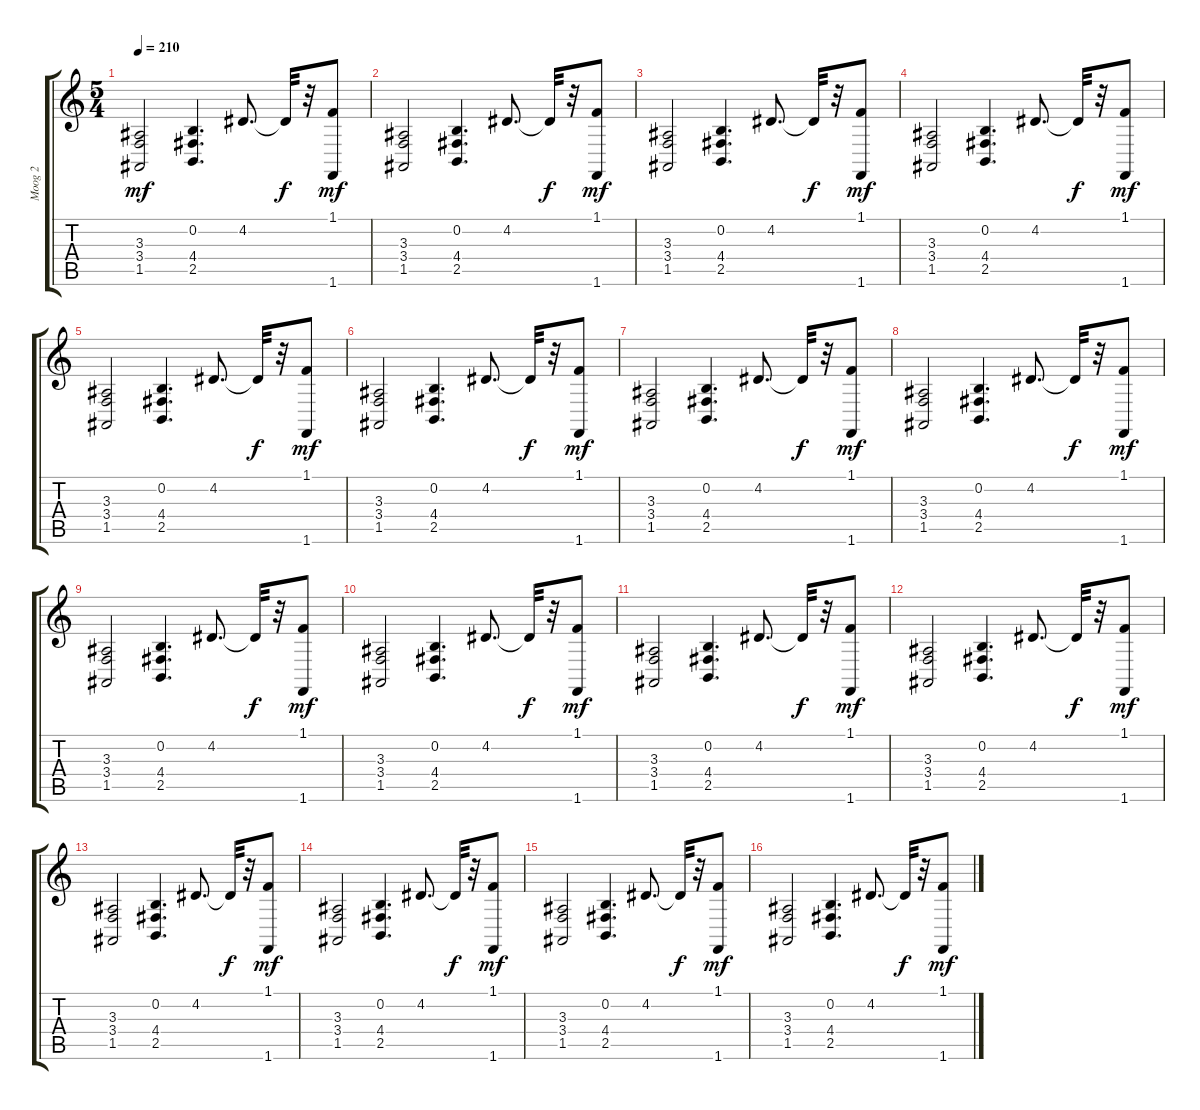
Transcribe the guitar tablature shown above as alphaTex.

\track ("Moog 2" "Moog 2") {instrument lead2sawtooth}
\staff {score tabs}
\tuning (E4 B3 G3 D3 A2 E2) {hide}
\ts (5 4)
\tempo 210
\clef g2
\ks c
(3.3 3.4 1.5).2{dy mf} (0.2 4.4 2.5).4{d} 4.2.8{d} 4.2{t}.32{dy f} r.32 (1.1 1.6).8{dy mf} |
(3.3 3.4 1.5).2 (0.2 4.4 2.5).4{d} 4.2.8{d} 4.2{t}.32{dy f} r.32 (1.1 1.6).8{dy mf} |
(3.3 3.4 1.5).2 (0.2 4.4 2.5).4{d} 4.2.8{d} 4.2{t}.32{dy f} r.32 (1.1 1.6).8{dy mf} |
(3.3 3.4 1.5).2 (0.2 4.4 2.5).4{d} 4.2.8{d} 4.2{t}.32{dy f} r.32 (1.1 1.6).8{dy mf} |
(3.3 3.4 1.5).2 (0.2 4.4 2.5).4{d} 4.2.8{d} 4.2{t}.32{dy f} r.32 (1.1 1.6).8{dy mf} |
(3.3 3.4 1.5).2 (0.2 4.4 2.5).4{d} 4.2.8{d} 4.2{t}.32{dy f} r.32 (1.1 1.6).8{dy mf} |
(3.3 3.4 1.5).2 (0.2 4.4 2.5).4{d} 4.2.8{d} 4.2{t}.32{dy f} r.32 (1.1 1.6).8{dy mf} |
(3.3 3.4 1.5).2 (0.2 4.4 2.5).4{d} 4.2.8{d} 4.2{t}.32{dy f} r.32 (1.1 1.6).8{dy mf} |
(3.3 3.4 1.5).2 (0.2 4.4 2.5).4{d} 4.2.8{d} 4.2{t}.32{dy f} r.32 (1.1 1.6).8{dy mf} |
(3.3 3.4 1.5).2 (0.2 4.4 2.5).4{d} 4.2.8{d} 4.2{t}.32{dy f} r.32 (1.1 1.6).8{dy mf} |
(3.3 3.4 1.5).2 (0.2 4.4 2.5).4{d} 4.2.8{d} 4.2{t}.32{dy f} r.32 (1.1 1.6).8{dy mf} |
(3.3 3.4 1.5).2 (0.2 4.4 2.5).4{d} 4.2.8{d} 4.2{t}.32{dy f} r.32 (1.1 1.6).8{dy mf} |
(3.3 3.4 1.5).2 (0.2 4.4 2.5).4{d} 4.2.8{d} 4.2{t}.32{dy f} r.32 (1.1 1.6).8{dy mf} |
(3.3 3.4 1.5).2 (0.2 4.4 2.5).4{d} 4.2.8{d} 4.2{t}.32{dy f} r.32 (1.1 1.6).8{dy mf} |
(3.3 3.4 1.5).2 (0.2 4.4 2.5).4{d} 4.2.8{d} 4.2{t}.32{dy f} r.32 (1.1 1.6).8{dy mf} |
(3.3 3.4 1.5).2 (0.2 4.4 2.5).4{d} 4.2.8{d} 4.2{t}.32{dy f} r.32 (1.1 1.6).8{dy mf}
